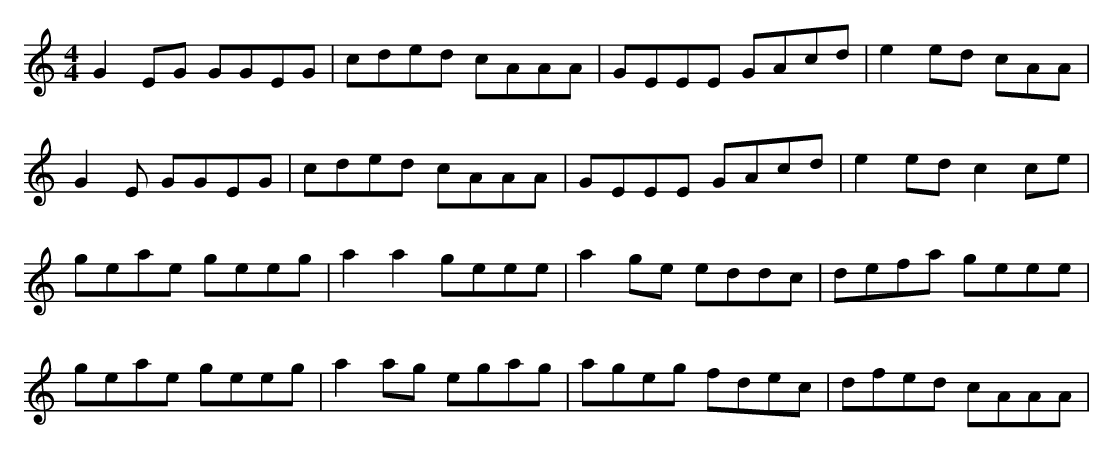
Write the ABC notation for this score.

X:1
M:4/4
K:C
G2 EG GGEG|cded cAAA|GEEE GAcd|e2 ed cAA|
G2 E GGEG|cded cAAA|GEEE GAcd|e2 ed c2ce|
geae geeg|a2 a2 geee|a2 ge eddc|defa geee|
geae geeg|a2 ag egag|ageg fdec|dfed cAAA|
